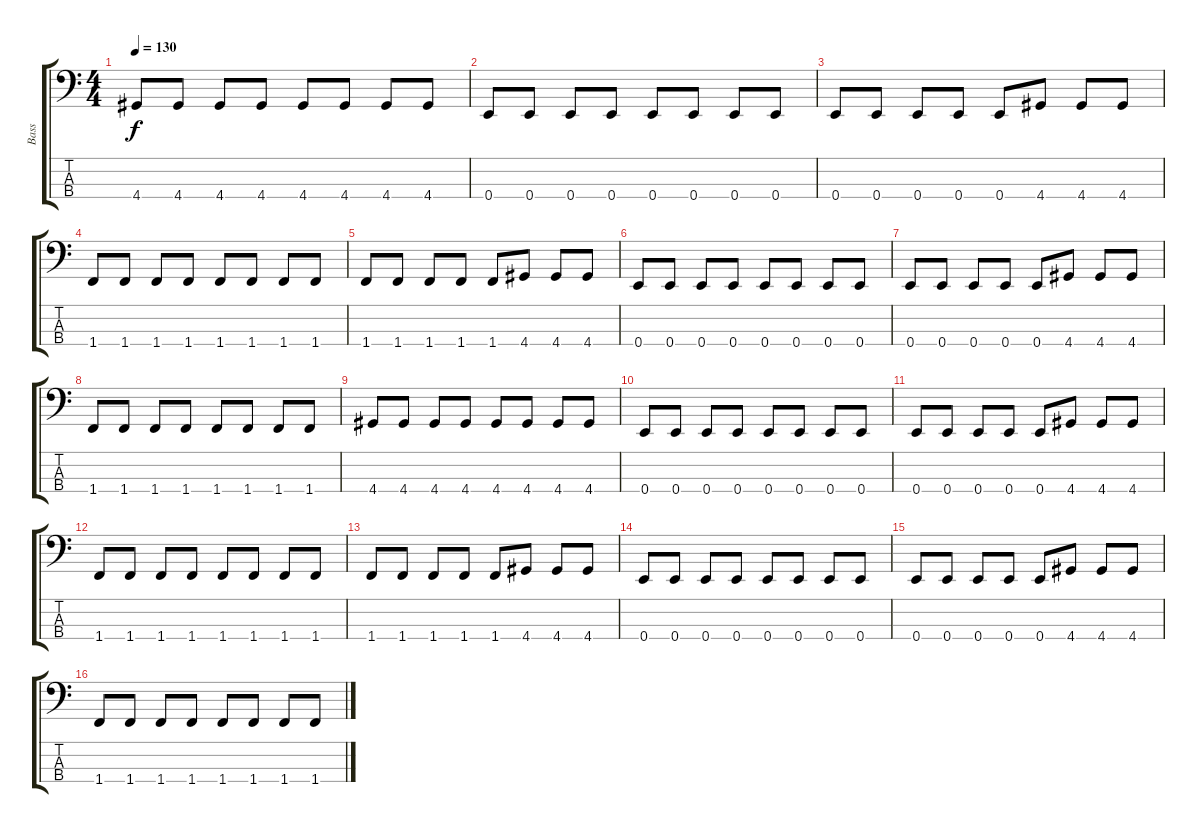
\track ("Bass" "Bass") {instrument electricbassfinger}
\staff {score tabs}
\tuning (G2 D2 A1 E1) {hide}
\ts (4 4)
\tempo 130
\clef f4
\ks c
4.4.8{dy f} 4.4.8 4.4.8 4.4.8 4.4.8 4.4.8 4.4.8 4.4.8 |
0.4.8 0.4.8 0.4.8 0.4.8 0.4.8 0.4.8 0.4.8 0.4.8 |
0.4.8 0.4.8 0.4.8 0.4.8 0.4.8 4.4.8 4.4.8 4.4.8 |
1.4.8 1.4.8 1.4.8 1.4.8 1.4.8 1.4.8 1.4.8 1.4.8 |
1.4.8 1.4.8 1.4.8 1.4.8 1.4.8 4.4.8 4.4.8 4.4.8 |
0.4.8 0.4.8 0.4.8 0.4.8 0.4.8 0.4.8 0.4.8 0.4.8 |
0.4.8 0.4.8 0.4.8 0.4.8 0.4.8 4.4.8 4.4.8 4.4.8 |
1.4.8 1.4.8 1.4.8 1.4.8 1.4.8 1.4.8 1.4.8 1.4.8 |
4.4.8 4.4.8 4.4.8 4.4.8 4.4.8 4.4.8 4.4.8 4.4.8 |
0.4.8 0.4.8 0.4.8 0.4.8 0.4.8 0.4.8 0.4.8 0.4.8 |
0.4.8 0.4.8 0.4.8 0.4.8 0.4.8 4.4.8 4.4.8 4.4.8 |
1.4.8 1.4.8 1.4.8 1.4.8 1.4.8 1.4.8 1.4.8 1.4.8 |
1.4.8 1.4.8 1.4.8 1.4.8 1.4.8 4.4.8 4.4.8 4.4.8 |
0.4.8 0.4.8 0.4.8 0.4.8 0.4.8 0.4.8 0.4.8 0.4.8 |
0.4.8 0.4.8 0.4.8 0.4.8 0.4.8 4.4.8 4.4.8 4.4.8 |
1.4.8 1.4.8 1.4.8 1.4.8 1.4.8 1.4.8 1.4.8 1.4.8
